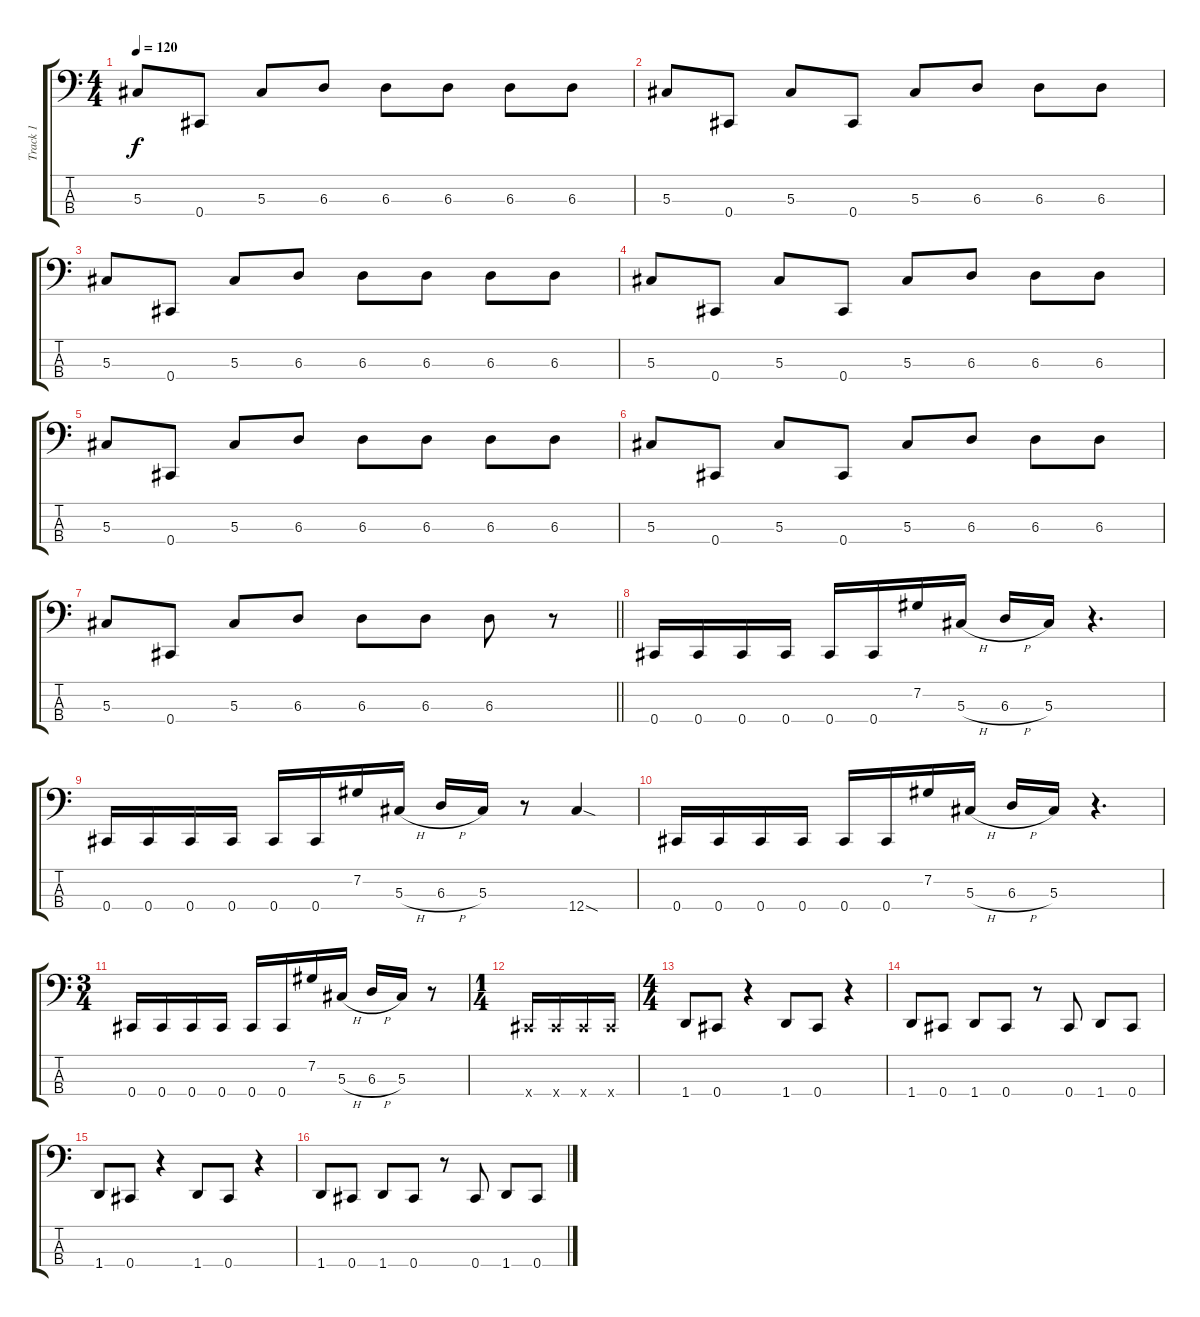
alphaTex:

\track ("Track 1" "Track 1") {instrument electricbassfinger}
\staff {score tabs}
\tuning (Gb2 Db2 Ab1 Db1) {hide}
\ts (4 4)
\tempo 120
\clef f4
\ks c
5.3.8{dy f} 0.4.8 5.3.8 6.3.8 6.3.8 6.3.8 6.3.8 6.3.8 |
5.3.8 0.4.8 5.3.8 0.4.8 5.3.8 6.3.8 6.3.8 6.3.8 |
5.3.8 0.4.8 5.3.8 6.3.8 6.3.8 6.3.8 6.3.8 6.3.8 |
5.3.8 0.4.8 5.3.8 0.4.8 5.3.8 6.3.8 6.3.8 6.3.8 |
5.3.8 0.4.8 5.3.8 6.3.8 6.3.8 6.3.8 6.3.8 6.3.8 |
5.3.8 0.4.8 5.3.8 0.4.8 5.3.8 6.3.8 6.3.8 6.3.8 |
\barLineRight lightlight
5.3.8 0.4.8 5.3.8 6.3.8 6.3.8 6.3.8 6.3.8 r.8 |
0.4.16 0.4.16 0.4.16 0.4.16 0.4.16 0.4.16 7.2.16 5.3{h}.16 6.3{h}.16 5.3.16 r.4{d} |
0.4.16 0.4.16 0.4.16 0.4.16 0.4.16 0.4.16 7.2.16 5.3{h}.16 6.3{h}.16 5.3.16 r.8 12.4{sod}.4 |
0.4.16 0.4.16 0.4.16 0.4.16 0.4.16 0.4.16 7.2.16 5.3{h}.16 6.3{h}.16 5.3.16 r.4{d} |
\ts (3 4)
0.4.16 0.4.16 0.4.16 0.4.16 0.4.16 0.4.16 7.2.16 5.3{h}.16 6.3{h}.16 5.3.16 r.8 |
\ts (1 4)
0.4{x}.16 0.4{x}.16 0.4{x}.16 0.4{x}.16 |
\ts (4 4)
1.4.8 0.4.8 r.4 1.4.8 0.4.8 r.4 |
1.4.8 0.4.8 1.4.8 0.4.8 r.8 0.4.8 1.4.8 0.4.8 |
1.4.8 0.4.8 r.4 1.4.8 0.4.8 r.4 |
1.4.8 0.4.8 1.4.8 0.4.8 r.8 0.4.8 1.4.8 0.4.8
